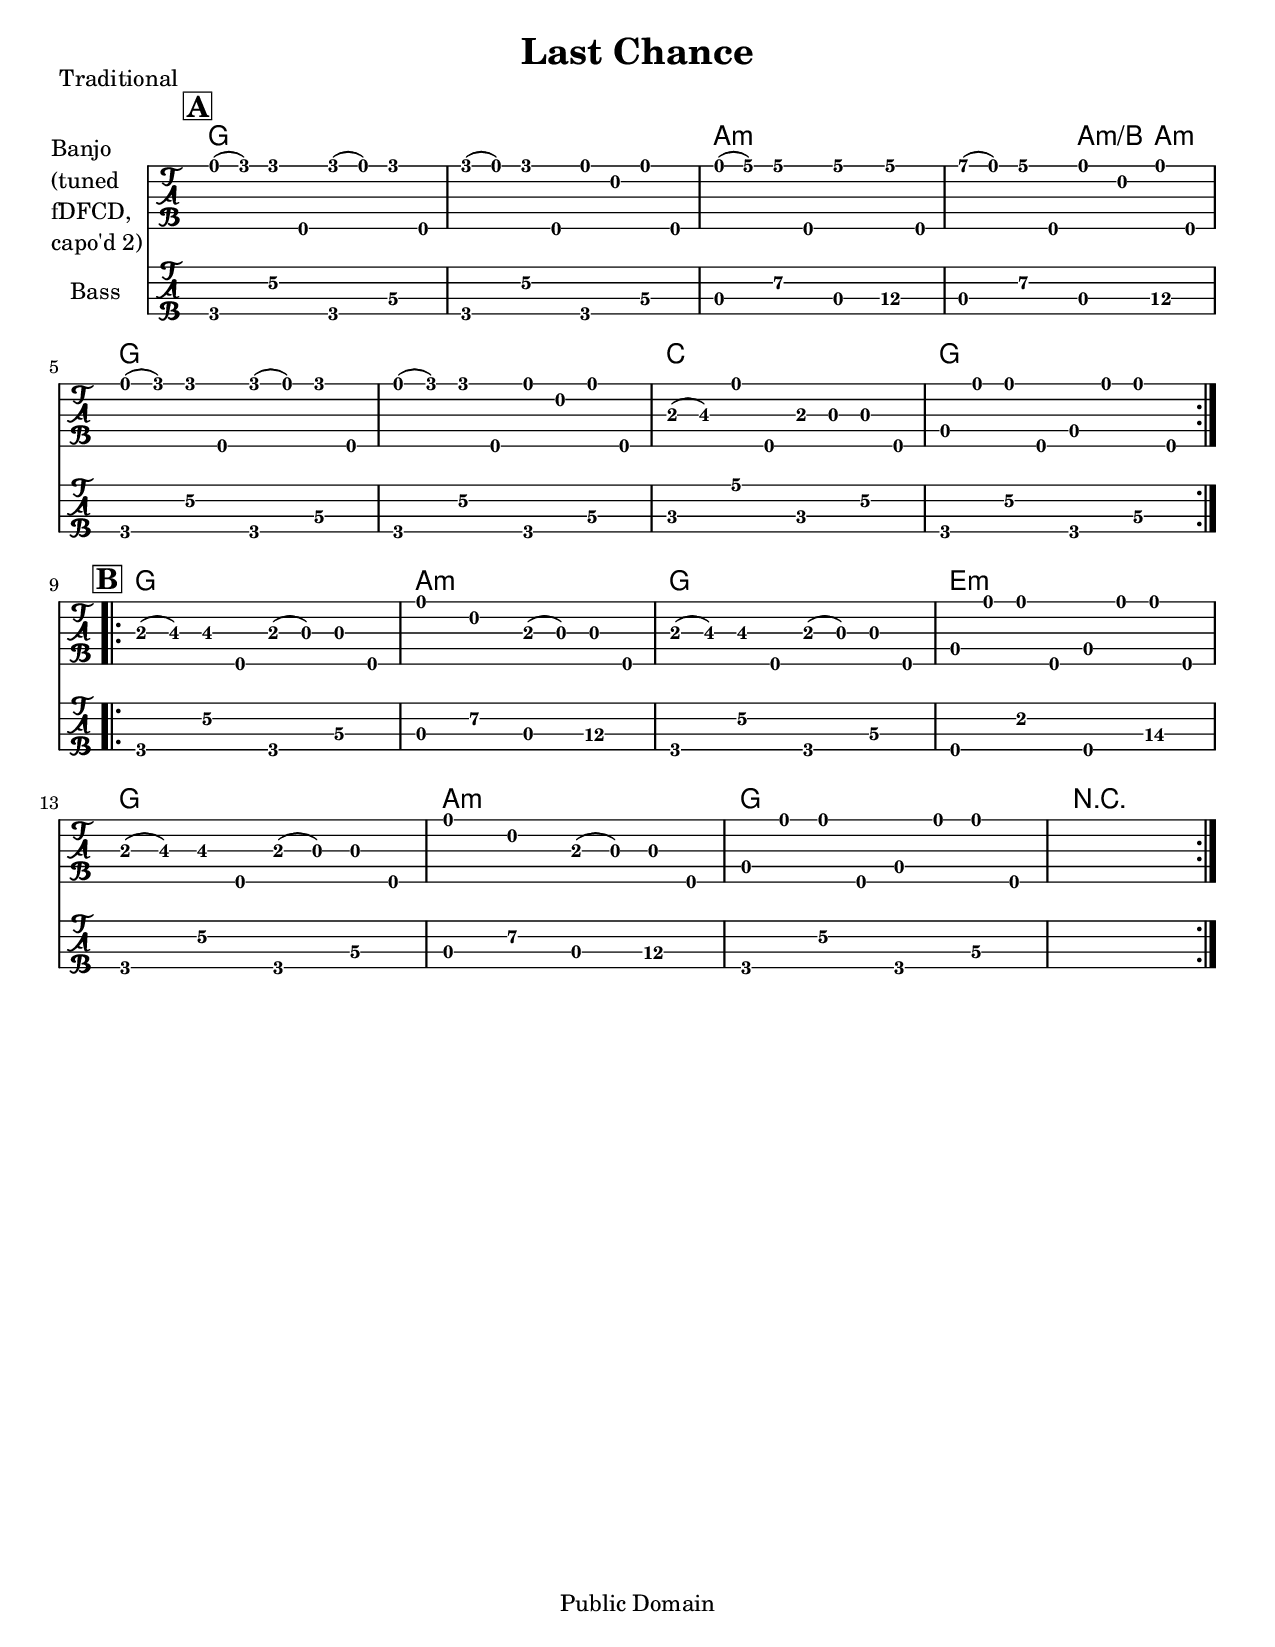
\version "2.6.3"
\header {
  title = "Last Chance"
  piece = "Traditional"
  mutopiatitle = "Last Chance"
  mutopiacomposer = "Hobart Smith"
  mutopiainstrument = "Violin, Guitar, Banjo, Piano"
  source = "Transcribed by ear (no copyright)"
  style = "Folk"
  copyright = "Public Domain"
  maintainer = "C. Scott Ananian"
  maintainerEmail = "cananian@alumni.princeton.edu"
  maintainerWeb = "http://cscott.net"
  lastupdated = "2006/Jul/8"
  meter = 129
}
#(set-default-paper-size "letter")

banjo = \relative c {
  \set Staff.instrument = \markup{ \column{ "Banjo" "(tuned" "fDFCD," "capo'd 2)" } }
  \set Staff.midiInstrument = "banjo"
  
  \repeat volta 2 {
  d'8( f) f f\5 f( d) f f\5 |
  f8( d) f f\5 d c d f\5 |
  d8( g) g f\5 g4 g8 f\5 |
  a8( d,) g f\5 d c d f\5 |

  d8( f) f f\5 f( d) f f\5 |
  d8( f) f f\5 d c d f\5 |
  g,( a) d f\5 g, f f f'\5 |
  d, d' d f\5 d, d' d f\5 |
  }\break

  \repeat volta 2 {
  g,( a) a f'\5 g,( f) f f'\5 |
  d4 c g8( f) f f'\5 |
  g,( a) a f'\5 g,( f) f f'\5 |
  d, d' d f\5 d, d' d f\5 |

  g,( a) a f'\5 g,( f) f f'\5 |
  d4 c g8( f) f f'\5 |
  d, d' d f\5 d, d' d f\5 |
  r1 |
  }
}

harmonies = \chordmode {
   \set Staff.midiInstrument = "pizzicato strings"
   \set Score.markFormatter = #format-mark-box-letters
   \repeat volta 2 {
   \mark\default
   g4 g g g
   g4 g g g
   a4:m a:m a:m a:m
   a4:m a:m a:m/+b a:m
   g4 g g g
   g4 g g g
   c4 c c c
   g4 g g g
  }

% Part 2
  \repeat volta 2 {
  \mark\default
   g4 g g g
   a4:m a:m a:m a:m
   g4 g g g
   e4:m e:m e:m e:m
   g4 g g g
   a4:m a:m a:m a:m
   g4 g g g
   r1
  }
}

bass = \transpose c c,,
{
  \set Staff.instrument = "Bass "
  \set Staff.midiInstrument = "acoustic bass"
%  \key g \major

  \repeat volta 2 {
    g4 g'\2 g d'\3
    g4 g'\2 g d'\3
    a4 a'\2 a a'\3
    a4 a'\2 a a'\3

    g4 g'\2 g d'\3
    g4 g'\2 g d'\3
    c'4 c''\1 c' g'\2
    g4 g'\2 g d'\3
   }

 % Part 2
   \repeat volta 2 {
    g4 g'\2 g d'\3
    a4 a'\2 a a'\3
    g4 g'\2 g d'\3
    e4 e'\2 e b'\3

    g4 g'\2 g d'\3
    a4 a'\2 a a'\3
    g4 g'\2 g d'\3
    r1
   }
}

\score {
  <<
    \context ChordNames {
         \set chordChanges = ##t
         \harmonies
    }
    \new TabStaff <<
      \set TabStaff.stringTunings = #'(2 0 -7 -10 5) % (fDFCD)
      \time 4/4 
      \banjo
    >>
    \new TabStaff <<
      \set TabStaff.stringTunings = #bass-tuning
      \bass
    >>
%    \new PianoStaff <<
%      #(set-accidental-style 'piano-cautionary)
%      \set PianoStaff.instrument = \markup { "Piano" \hspace #2.0 }
%     \context Staff = upper << \time 4/4 \pianotop >>
%     \context Staff = lower << \clef bass \pianobot >>
%   >>
  >>
  \layout { }
}

\score {
  \unfoldRepeats
  \context PianoStaff <<
    \context Staff=banjo \transpose f g << r4 \banjo >>
    \context Staff=bass << r4 \bass >>
    \context Staff=chords << r4\p \harmonies >>
%    \context Staff=upper << r4\pianotop >>
%    \context Staff=lower << r4\pianobot >>
  >>
  \midi {
    \tempo 2=120
  }
}
